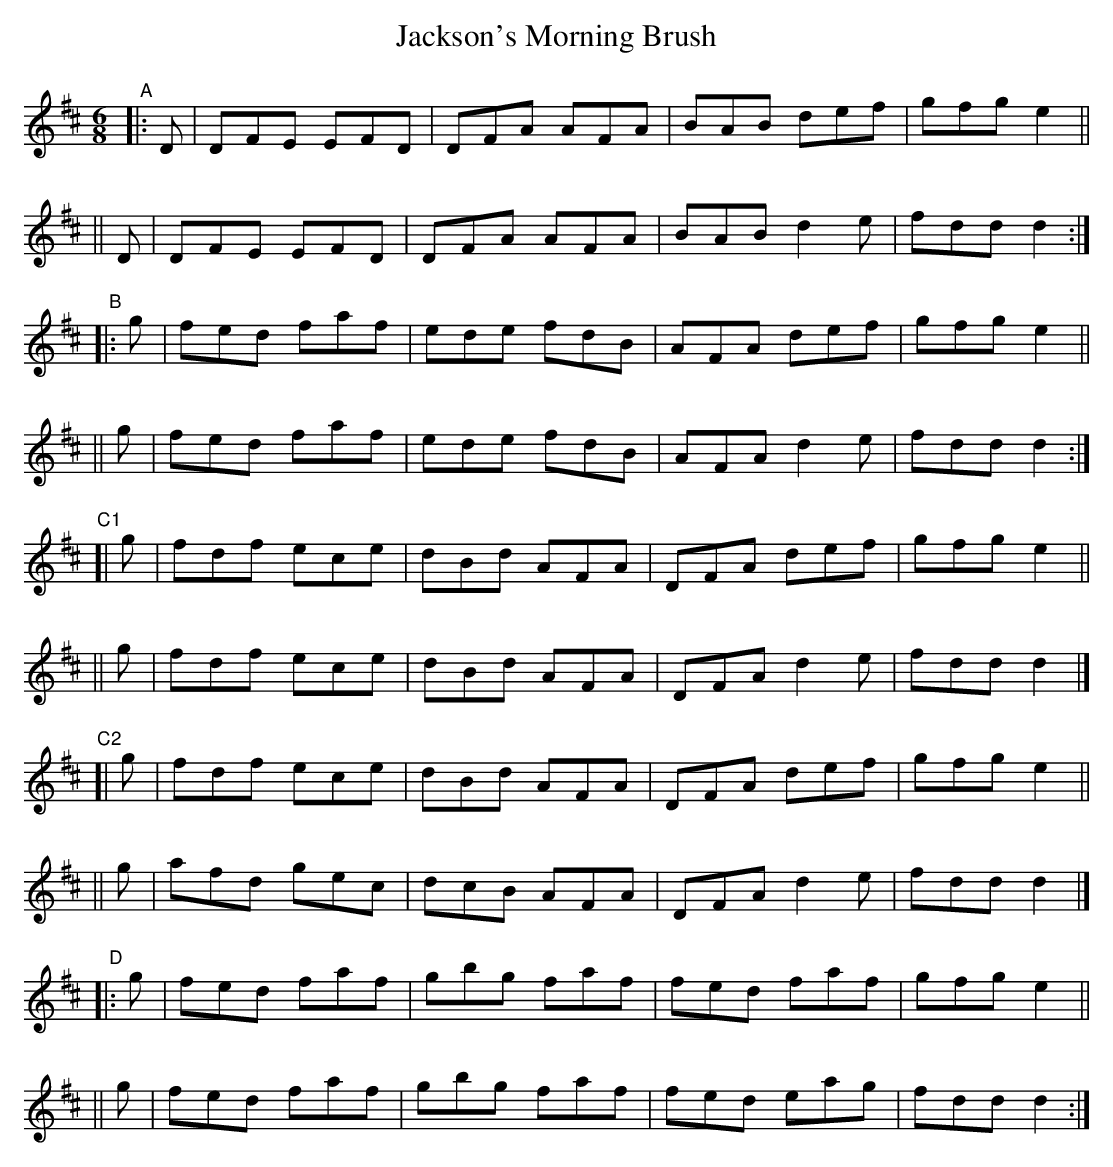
X:1
T: Jackson's Morning Brush
M: 6/8
L: 1/8
K: D
"^A"\
|: D | DFE EFD | DFA AFA | BAB def | gfg e2 ||
|| D | DFE EFD | DFA AFA | BAB d2e | fdd d2 :|
"^B"\
|: g | fed faf | ede fdB | AFA def | gfg e2 ||
|| g | fed faf | ede fdB | AFA d2e | fdd d2 :|
"^C1"\
[| g | fdf ece | dBd AFA | DFA def | gfg e2 ||
|| g | fdf ece | dBd AFA | DFA d2e | fdd d2 |]
"^C2"\
[| g | fdf ece | dBd AFA | DFA def | gfg e2 ||
|| g | afd gec | dcB AFA | DFA d2e | fdd d2 |]
"^D"\
|: g | fed faf | gbg faf | fed faf | gfg e2 ||
|| g | fed faf | gbg faf | fed eag | fdd d2 :|
